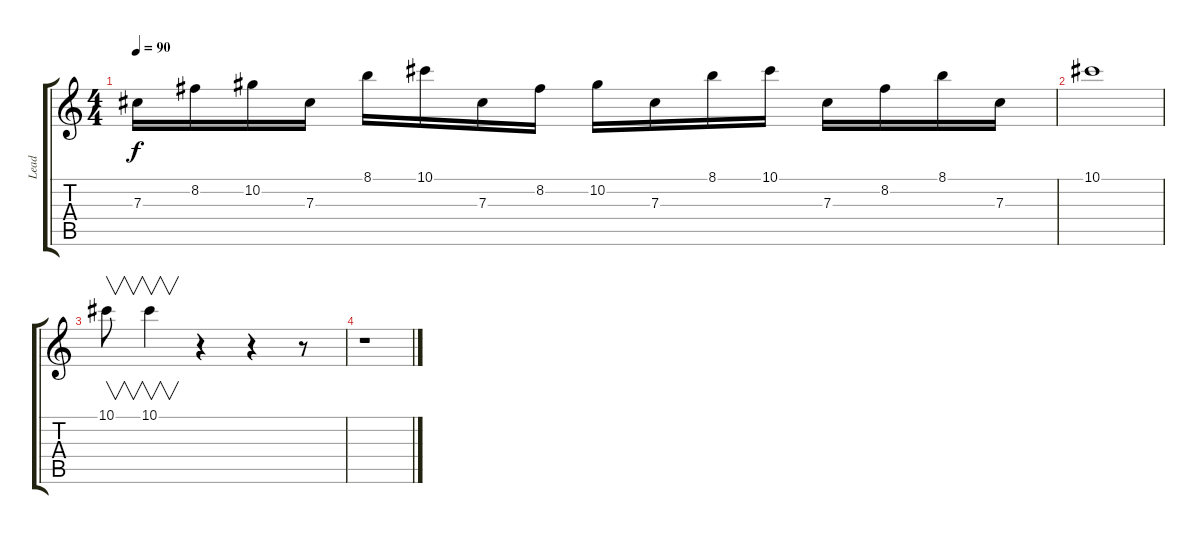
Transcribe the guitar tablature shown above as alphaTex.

\track ("Lead" "Lead") {instrument overdrivenguitar}
\staff {score tabs}
\tuning (Eb4 Bb3 Gb3 Db3 Ab2 Db2) {hide}
\ts (4 4)
\tempo 90
\clef g2
\ks c
7.3.16{dy f} 8.2.16 10.2.16 7.3.16 8.1.16 10.1.16 7.3.16 8.2.16 10.2.16 7.3.16 8.1.16 10.1.16 7.3.16 8.2.16 8.1.16 7.3.16 |
10.1.1 |
10.1.8{v} 10.1.4{v} r.4 r.4 r.8 |
r.1
